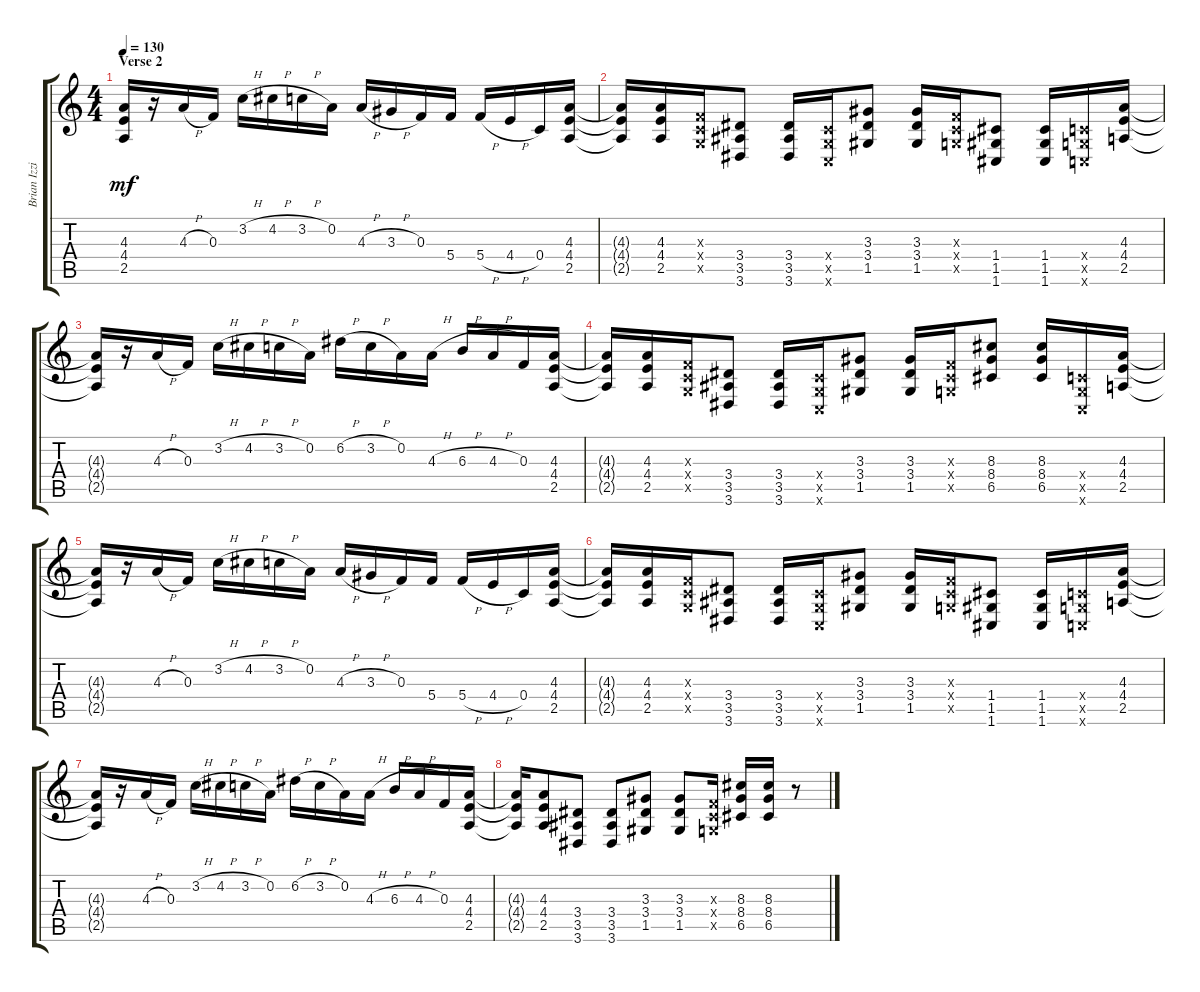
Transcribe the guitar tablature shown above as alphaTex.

\track ("Brian Izzi" "Brian Izzi") {instrument distortionguitar}
\staff {score tabs}
\tuning (D4 A3 F3 C3 G2 C2) {hide}
\ts (4 4)
\section ("" "Verse 2")
\tempo 130
\clef g2
\ks c
(4.3{t} 4.4{t} 2.5{t}).16{dy mf} r.16 4.3{h}.16 0.3.16 3.2{h}.16 4.2{h}.16 3.2{h}.16 0.2.16 4.3{h}.16 3.3{h}.16 0.3.16 5.4.16 5.4{h}.16 4.4{h}.16 0.4.16 (4.3 4.4 2.5).16 |
(4.3{t} 4.4{t} 2.5{t}).16 (4.3 4.4 2.5).16 (0.3{x} 0.4{x} 0.5{x}).16 (3.4 3.5 3.6).8 (3.4 3.5 3.6).16 (0.4{x} 0.5{x} 0.6{x}).16 (3.3 3.4 1.5).8 (3.3 3.4 1.5).16 (0.3{x} 0.4{x} 0.5{x}).16 (1.4 1.5 1.6).8 (1.4 1.5 1.6).16 (0.4{x} 0.5{x} 0.6{x}).16 (4.3 4.4 2.5).16 |
(4.3{t} 4.4{t} 2.5{t}).16 r.16 4.3{h}.16 0.3.16 3.2{h}.16 4.2{h}.16 3.2{h}.16 0.2.16 6.2{h}.16 3.2{h}.16 0.2.16 4.3{h}.16 6.3{h}.16 4.3{h}.16 0.3.16 (4.3 4.4 2.5).16 |
(4.3{t} 4.4{t} 2.5{t}).16 (4.3 4.4 2.5).16 (0.3{x} 0.4{x} 0.5{x}).16 (3.4 3.5 3.6).8 (3.4 3.5 3.6).16 (0.4{x} 0.5{x} 0.6{x}).16 (3.3 3.4 1.5).8 (3.3 3.4 1.5).16 (0.3{x} 0.4{x} 0.5{x}).16 (8.3 8.4 6.5).8 (8.3 8.4 6.5).16 (0.4{x} 0.5{x} 0.6{x}).16 (4.3 4.4 2.5).16 |
(4.3{t} 4.4{t} 2.5{t}).16 r.16 4.3{h}.16 0.3.16 3.2{h}.16 4.2{h}.16 3.2{h}.16 0.2.16 4.3{h}.16 3.3{h}.16 0.3.16 5.4.16 5.4{h}.16 4.4{h}.16 0.4.16 (4.3 4.4 2.5).16 |
(4.3{t} 4.4{t} 2.5{t}).16 (4.3 4.4 2.5).16 (0.3{x} 0.4{x} 0.5{x}).16 (3.4 3.5 3.6).8 (3.4 3.5 3.6).16 (0.4{x} 0.5{x} 0.6{x}).16 (3.3 3.4 1.5).8 (3.3 3.4 1.5).16 (0.3{x} 0.4{x} 0.5{x}).16 (1.4 1.5 1.6).8 (1.4 1.5 1.6).16 (0.4{x} 0.5{x} 0.6{x}).16 (4.3 4.4 2.5).16 |
(4.3{t} 4.4{t} 2.5{t}).16 r.16 4.3{h}.16 0.3.16 3.2{h}.16 4.2{h}.16 3.2{h}.16 0.2.16 6.2{h}.16 3.2{h}.16 0.2.16 4.3{h}.16 6.3{h}.16 4.3{h}.16 0.3.16 (4.3 4.4 2.5).16 |
(4.3{t} 4.4{t} 2.5{t}).16 (4.3 4.4 2.5).8 (3.4 3.5 3.6).8 (3.4 3.5 3.6).8 (3.3 3.4 1.5).8 (3.3 3.4 1.5).8 (0.3{x} 0.4{x} 0.5{x}).16 (8.3 8.4 6.5).16 (8.3 8.4 6.5).16 r.8
